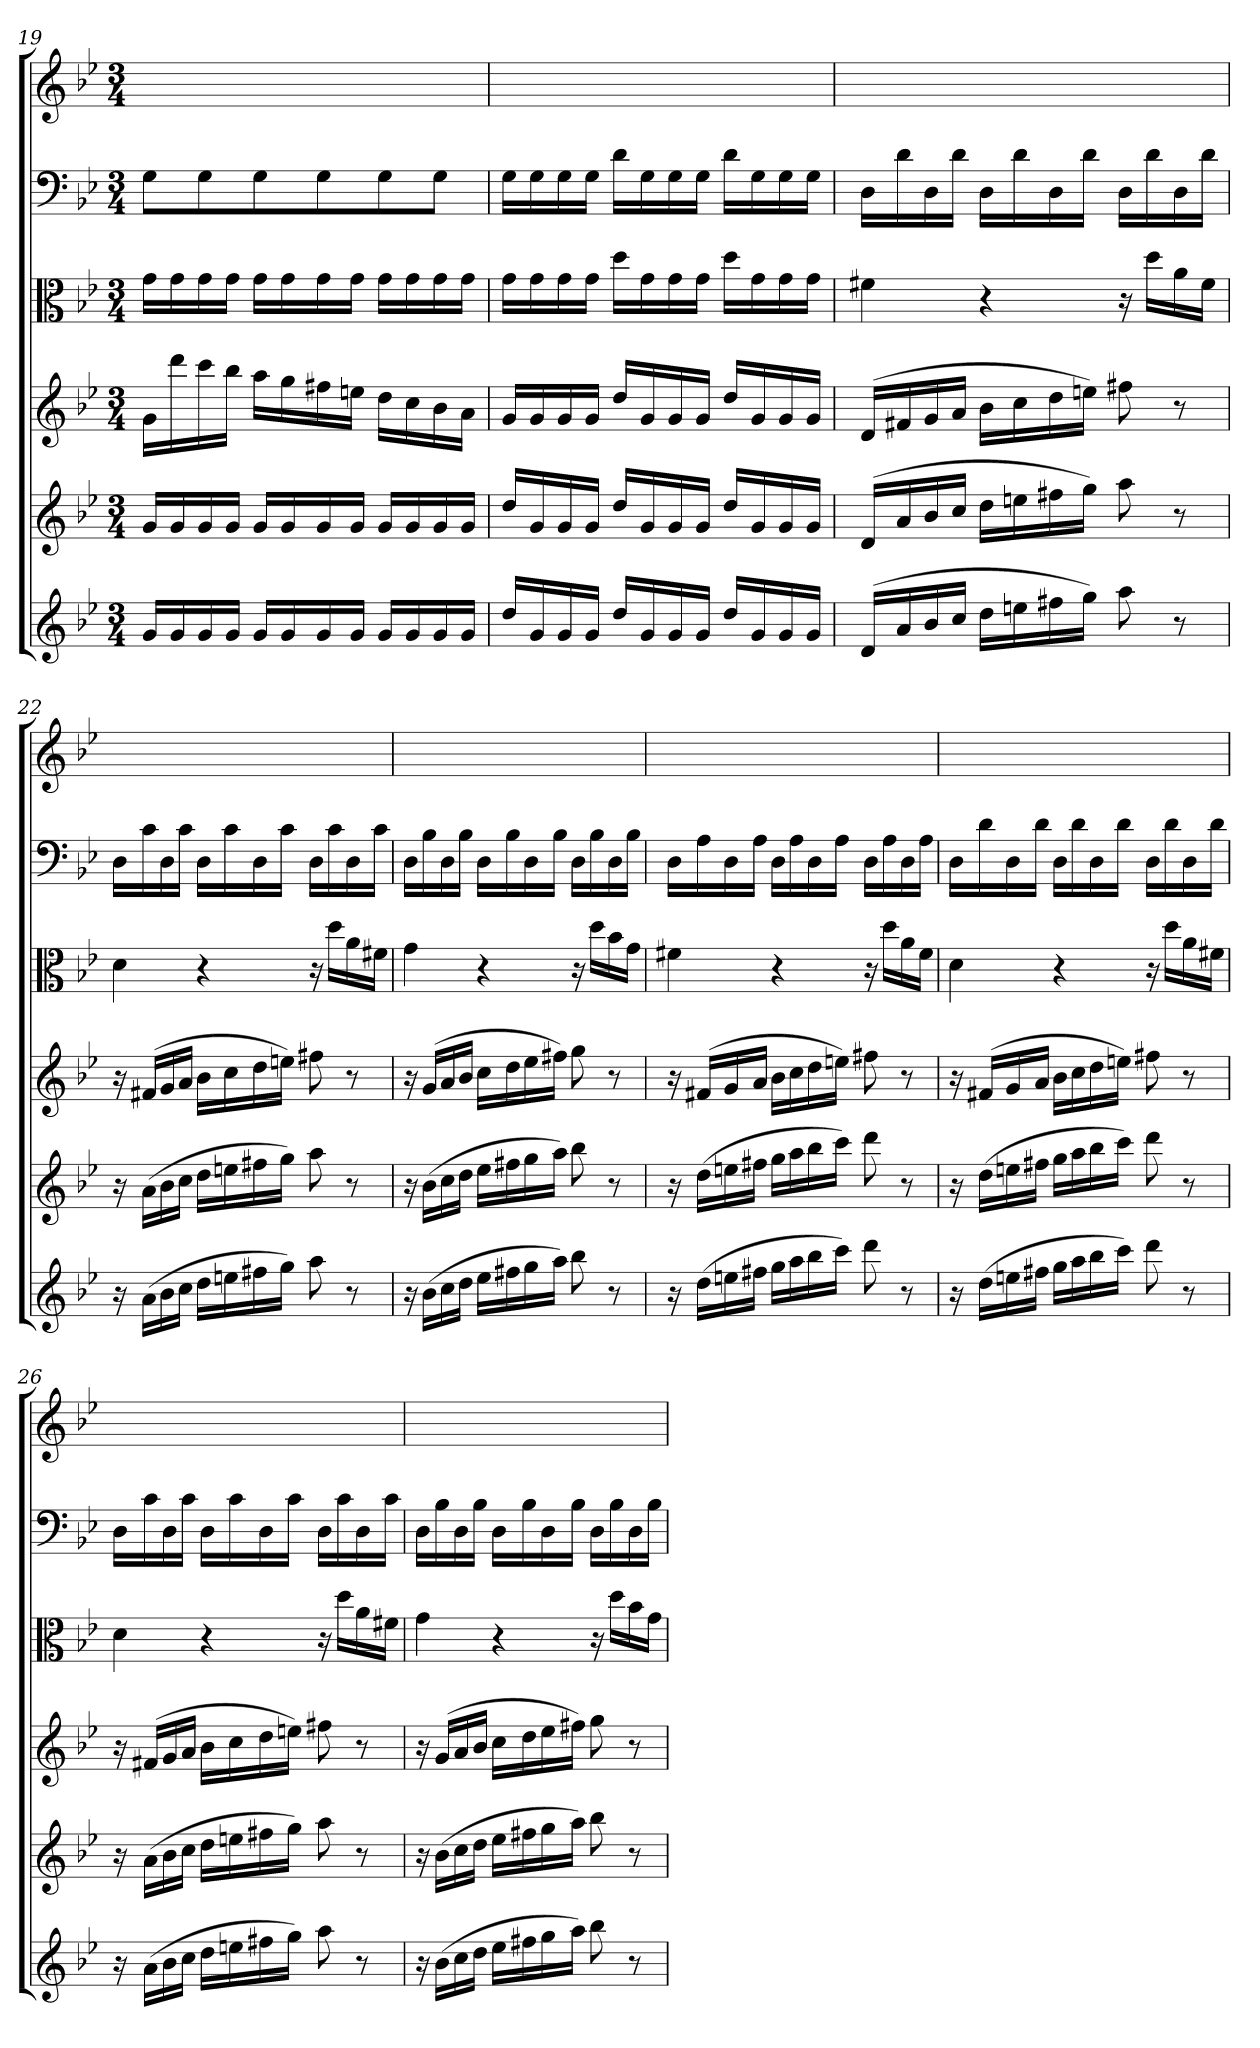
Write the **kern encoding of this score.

**kern	**kern	**kern	**kern	**kern	**kern
*part6	*part5	*part4	*part3	*part2	*part1
*staff6	*staff5	*staff4	*staff3	*staff2	*staff1
*clefG2	*clefG2	*clefG2	*clefC3	*clefF4	*clefG2
*k[b-e-]	*k[b-e-]	*k[b-e-]	*k[b-e-]	*k[b-e-]	*k[b-e-]
*g:	*g:	*g:	*g:	*g:	*g:
*M3/4	*M3/4	*M3/4	*M3/4	*M3/4	*M3/4
=19	=19	=19	=19	=19	=19
16g/LL	16g/LL	16g\LL	16g\LL	8G\L	2.ryy
16g/	16g/	16ddd\	16g\	.	.
16g/	16g/	16ccc\	16g\	8G\	.
16g/JJ	16g/JJ	16bb-\JJ	16g\JJ	.	.
16g/LL	16g/LL	16aa\LL	16g\LL	8G\	.
16g/	16g/	16gg\	16g\	.	.
16g/	16g/	16ff#X\	16g\	8G\	.
16g/JJ	16g/JJ	16een\JJ	16g\JJ	.	.
16g/LL	16g/LL	16dd\LL	16g\LL	8G\	.
16g/	16g/	16cc\	16g\	.	.
16g/	16g/	16b-\	16g\	8G\J	.
16g/JJ	16g/JJ	16a\JJ	16g\JJ	.	.
=20	=20	=20	=20	=20	=20
16dd/LL	16dd/LL	16g/LL	16g\LL	16G\LL	2.ryy
16g/	16g/	16g/	16g\	16G\	.
16g/	16g/	16g/	16g\	16G\	.
16g/JJ	16g/JJ	16g/JJ	16g\JJ	16G\JJ	.
16dd/LL	16dd/LL	16dd/LL	16dd\LL	16d\LL	.
16g/	16g/	16g/	16g\	16G\	.
16g/	16g/	16g/	16g\	16G\	.
16g/JJ	16g/JJ	16g/JJ	16g\JJ	16G\JJ	.
16dd/LL	16dd/LL	16dd/LL	16dd\LL	16d\LL	.
16g/	16g/	16g/	16g\	16G\	.
16g/	16g/	16g/	16g\	16G\	.
16g/JJ	16g/JJ	16g/JJ	16g\JJ	16G\JJ	.
=21	=21	=21	=21	=21	=21
(16d/LL	(16d/LL	(16d/LL	4f#X\	16D\LL	2.ryy
16a/	16a/	16f#X/	.	16d\	.
16b-/	16b-/	16g/	.	16D\	.
16cc/JJ	16cc/JJ	16a/JJ	.	16d\JJ	.
16dd\LL	16dd\LL	16b-\LL	4r	16D\LL	.
16een\	16een\	16cc\	.	16d\	.
16ff#X\	16ff#X\	16dd\	.	16D\	.
16gg\JJ)	16gg\JJ)	16een\JJ)	.	16d\JJ	.
8aa\	8aa\	8ff#X\	16r	16D\LL	.
.	.	.	16dd\LL	16d\	.
8r	8r	8r	16a\	16D\	.
.	.	.	16f#\JJ	16d\JJ	.
=22	=22	=22	=22	=22	=22
16r	16r	16r	4d\	16D\LL	2.ryy
(16a\LL	(16a\LL	(16f#X/LL	.	16c\	.
16b-\	16b-\	16g/	.	16D\	.
16cc\JJ	16cc\JJ	16a/JJ	.	16c\JJ	.
16dd\LL	16dd\LL	16b-\LL	4r	16D\LL	.
16een\	16een\	16cc\	.	16c\	.
16ff#X\	16ff#X\	16dd\	.	16D\	.
16gg\JJ)	16gg\JJ)	16een\JJ)	.	16c\JJ	.
8aa\	8aa\	8ff#X\	16r	16D\LL	.
.	.	.	16dd\LL	16c\	.
8r	8r	8r	16a\	16D\	.
.	.	.	16f#X\JJ	16c\JJ	.
=23	=23	=23	=23	=23	=23
16r	16r	16r	4g\	16D\LL	2.ryy
(16b-\LL	(16b-\LL	(16g/LL	.	16B-\	.
16cc\	16cc\	16a/	.	16D\	.
16dd\JJ	16dd\JJ	16b-/JJ	.	16B-\JJ	.
16ee-\LL	16ee-\LL	16cc\LL	4r	16D\LL	.
16ff#X\	16ff#X\	16dd\	.	16B-\	.
16gg\	16gg\	16ee-\	.	16D\	.
16aa\JJ)	16aa\JJ)	16ff#X\JJ)	.	16B-\JJ	.
8bb-\	8bb-\	8gg\	16r	16D\LL	.
.	.	.	16dd\LL	16B-\	.
8r	8r	8r	16b-\	16D\	.
.	.	.	16g\JJ	16B-\JJ	.
=24	=24	=24	=24	=24	=24
16r	16r	16r	4f#X\	16D\LL	2.ryy
(16dd\LL	(16dd\LL	(16f#X/LL	.	16A\	.
16een\	16een\	16g/	.	16D\	.
16ff#X\JJ	16ff#X\JJ	16a/JJ	.	16A\JJ	.
16gg\LL	16gg\LL	16b-\LL	4r	16D\LL	.
16aa\	16aa\	16cc\	.	16A\	.
16bb-\	16bb-\	16dd\	.	16D\	.
16ccc\JJ)	16ccc\JJ)	16een\JJ)	.	16A\JJ	.
8ddd\	8ddd\	8ff#X\	16r	16D\LL	.
.	.	.	16dd\LL	16A\	.
8r	8r	8r	16a\	16D\	.
.	.	.	16f#\JJ	16A\JJ	.
=25	=25	=25	=25	=25	=25
16r	16r	16r	4d\	16D\LL	2.ryy
(16dd\LL	(16dd\LL	(16f#X/LL	.	16d\	.
16een\	16een\	16g/	.	16D\	.
16ff#X\JJ	16ff#X\JJ	16a/JJ	.	16d\JJ	.
16gg\LL	16gg\LL	16b-\LL	4r	16D\LL	.
16aa\	16aa\	16cc\	.	16d\	.
16bb-\	16bb-\	16dd\	.	16D\	.
16ccc\JJ)	16ccc\JJ)	16een\JJ)	.	16d\JJ	.
8ddd\	8ddd\	8ff#X\	16r	16D\LL	.
.	.	.	16dd\LL	16d\	.
8r	8r	8r	16a\	16D\	.
.	.	.	16f#X\JJ	16d\JJ	.
=26	=26	=26	=26	=26	=26
16r	16r	16r	4d\	16D\LL	2.ryy
(16a\LL	(16a\LL	(16f#X/LL	.	16c\	.
16b-\	16b-\	16g/	.	16D\	.
16cc\JJ	16cc\JJ	16a/JJ	.	16c\JJ	.
16dd\LL	16dd\LL	16b-\LL	4r	16D\LL	.
16een\	16een\	16cc\	.	16c\	.
16ff#X\	16ff#X\	16dd\	.	16D\	.
16gg\JJ)	16gg\JJ)	16een\JJ)	.	16c\JJ	.
8aa\	8aa\	8ff#X\	16r	16D\LL	.
.	.	.	16dd\LL	16c\	.
8r	8r	8r	16a\	16D\	.
.	.	.	16f#X\JJ	16c\JJ	.
=27	=27	=27	=27	=27	=27
16r	16r	16r	4g\	16D\LL	2.ryy
(16b-\LL	(16b-\LL	(16g/LL	.	16B-\	.
16cc\	16cc\	16a/	.	16D\	.
16dd\JJ	16dd\JJ	16b-/JJ	.	16B-\JJ	.
16ee-\LL	16ee-\LL	16cc\LL	4r	16D\LL	.
16ff#X\	16ff#X\	16dd\	.	16B-\	.
16gg\	16gg\	16ee-\	.	16D\	.
16aa\JJ)	16aa\JJ)	16ff#X\JJ)	.	16B-\JJ	.
8bb-\	8bb-\	8gg\	16r	16D\LL	.
.	.	.	16dd\LL	16B-\	.
8r	8r	8r	16b-\	16D\	.
.	.	.	16g\JJ	16B-\JJ	.
=	=	=	=	=	=
*-	*-	*-	*-	*-	*-
